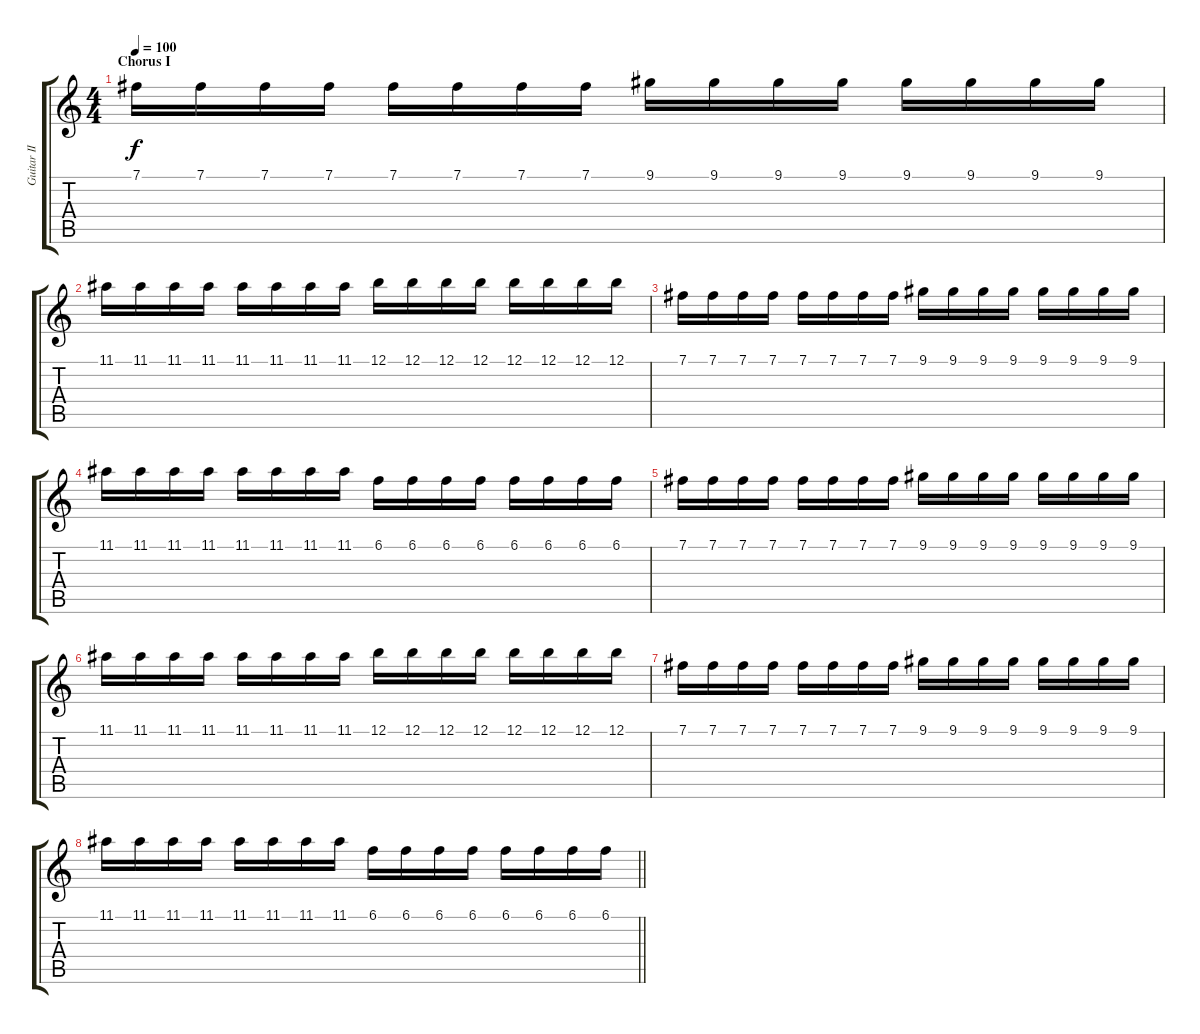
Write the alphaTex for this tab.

\track ("Guitar II" "Guitar II") {instrument distortionguitar}
\staff {score tabs}
\tuning (B3 Gb3 D3 A2 E2 B1) {hide}
\ts (4 4)
\section ("" "Chorus I")
\tempo 100
\clef g2
\ks c
7.1.16{dy f} 7.1.16 7.1.16 7.1.16 7.1.16 7.1.16 7.1.16 7.1.16 9.1.16 9.1.16 9.1.16 9.1.16 9.1.16 9.1.16 9.1.16 9.1.16 |
11.1.16 11.1.16 11.1.16 11.1.16 11.1.16 11.1.16 11.1.16 11.1.16 12.1.16 12.1.16 12.1.16 12.1.16 12.1.16 12.1.16 12.1.16 12.1.16 |
7.1.16 7.1.16 7.1.16 7.1.16 7.1.16 7.1.16 7.1.16 7.1.16 9.1.16 9.1.16 9.1.16 9.1.16 9.1.16 9.1.16 9.1.16 9.1.16 |
11.1.16 11.1.16 11.1.16 11.1.16 11.1.16 11.1.16 11.1.16 11.1.16 6.1.16 6.1.16 6.1.16 6.1.16 6.1.16 6.1.16 6.1.16 6.1.16 |
7.1.16 7.1.16 7.1.16 7.1.16 7.1.16 7.1.16 7.1.16 7.1.16 9.1.16 9.1.16 9.1.16 9.1.16 9.1.16 9.1.16 9.1.16 9.1.16 |
11.1.16 11.1.16 11.1.16 11.1.16 11.1.16 11.1.16 11.1.16 11.1.16 12.1.16 12.1.16 12.1.16 12.1.16 12.1.16 12.1.16 12.1.16 12.1.16 |
7.1.16 7.1.16 7.1.16 7.1.16 7.1.16 7.1.16 7.1.16 7.1.16 9.1.16 9.1.16 9.1.16 9.1.16 9.1.16 9.1.16 9.1.16 9.1.16 |
\barLineRight lightlight
11.1.16 11.1.16 11.1.16 11.1.16 11.1.16 11.1.16 11.1.16 11.1.16 6.1.16 6.1.16 6.1.16 6.1.16 6.1.16 6.1.16 6.1.16 6.1.16
